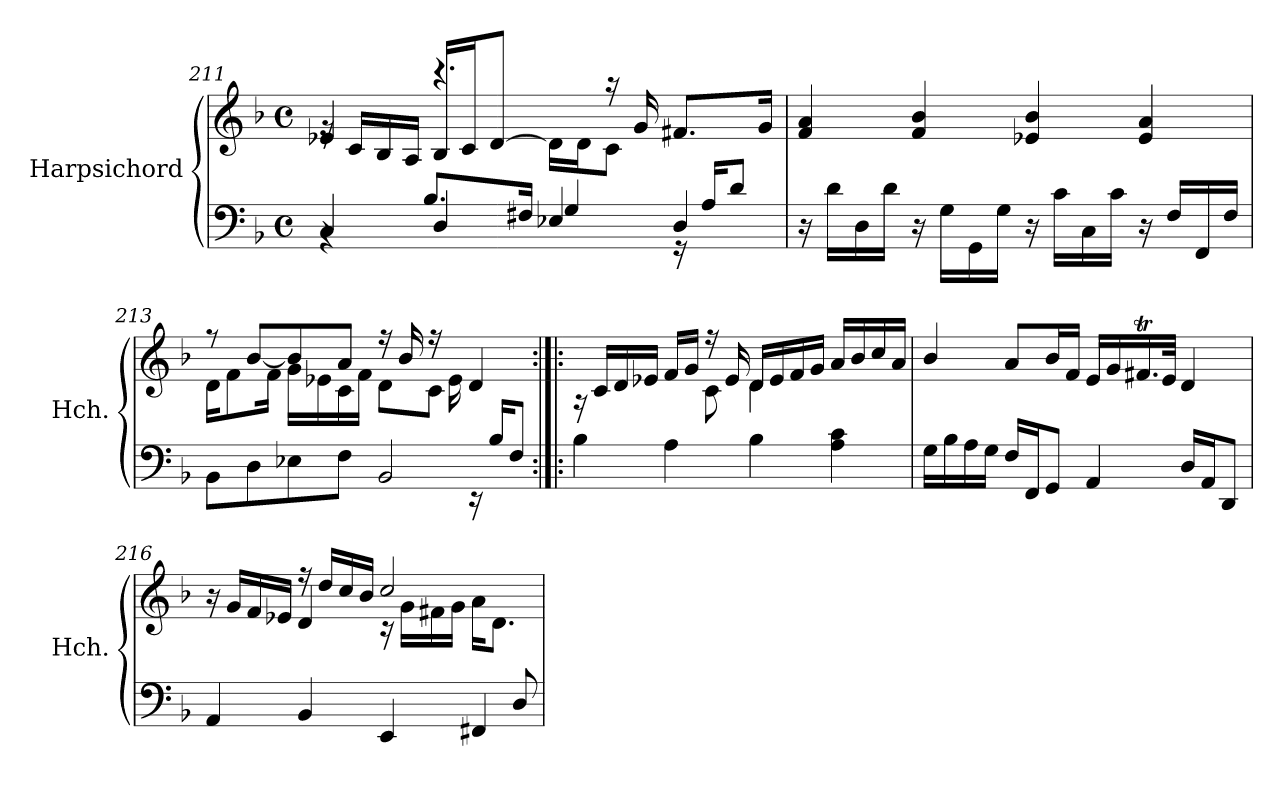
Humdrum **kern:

**kern	**kern
*part1	*part1
*staff2	*staff1
*I"Harpsichord	*
*I'Hch.	*
*clefF4	*clefG2
*k[b-]	*k[b-]
*M4/4	*M4/4
*met(c)	*met(c)
=211	=211
*^	*^
4C/	4rBB	4e-X/	16rg
.	.	.	16c/LL
.	.	.	16B-/
.	.	.	16A/JJ
4D/	8.B-/L	16B-/LL	4.rccc
.	.	16c/J	.
.	.	[8d/J	.
.	16F#X/Jk	.	.
4E-X/	4G/	16d\LL]	.
.	.	16d\J	.
.	.	8c\J	16raa
.	.	.	16g/
4D/	16r	8.f#X/L	4ryy
.	16A/KL	.	.
.	8d/J	.	.
.	.	16g/Jk	.
*v	*v	*	*
*	*v	*v
=212	=212
16r	4f/ 4a/
16d\LL	.
16D\	.
16d\JJ	.
16r	4f/ 4b-/
16G\LL	.
16GG\	.
16G\JJ	.
16r	4e-X/ 4b-/
16c\LL	.
16C\	.
16c\JJ	.
16r	4e-/ 4a/
16F/LL	.
16FF/	.
16F/JJ	.
!!LO:LB:g=z
=213	=213
*^	*^
8BB-\L	2.ryy	16d\KL	8rff
.	.	8f\	.
8D\	.	.	[8b-/L
.	.	16f\Jk	.
8E-X\	.	16g\LL	8b-/]
.	.	16e-X\	.
8F\J	.	16c\	8a/J
.	.	16f\JJ	.
2BB-/	.	8d\L	16rff
.	.	.	16b-/
.	.	8c\J	16rff
.	.	.	16e-\
.	16r	4d/	4ryy
.	16B-/KL	.	.
.	8F/J	.	.
*v	*v	*	*
=214:|!|:	=214:|!|:	=214:|!|:
*	*MM85	*
4B-\	16rA	4.ryy
.	16c/LL	.
.	16d/	.
.	16e-X/JJ	.
4A\	16f/LL	.
.	16g/JJ	.
.	16r	8c\
.	16e-/	.
4B-\	16d/LL	4d\
.	16e-/	.
.	16f/	.
.	16g/JJ	.
4A\ 4c\	16a/LL	4ryy
.	16b-/	.
.	16cc/	.
.	16a/JJ	.
*	*v	*v
=215	=215
16G\LL	4b-/
16B-\	.
16A\	.
16G\JJ	.
16F/LL	8a/L
16FF/J	.
8GG/J	16b-/L
.	16f/JJ
4AA/	16e/LL
.	16g/
.	16.f#Xt/
.	32e/JJk
16D/LL	4d/
16AA/J	.
8DD/J	.
!!LO:PB:g=z
=216	=216
*^	*^
4AA/	2..ryy	16r	4ryy
.	.	16g/LL	.
.	.	16f/	.
.	.	16e-X/JJ	.
4BB-/	.	16r	4d/
.	.	16dd/LL	.
.	.	16cc/	.
.	.	16b-/JJ	.
4EE/	.	16rc	2cc/
.	.	16g\LL	.
.	.	16f#X\	.
.	.	16g\JJ	.
4FF#X/	.	16a\KL	.
.	.	8.d\J	.
.	8D/	.	.
*v	*v	*	*
*	*v	*v
=	=
*-	*-
